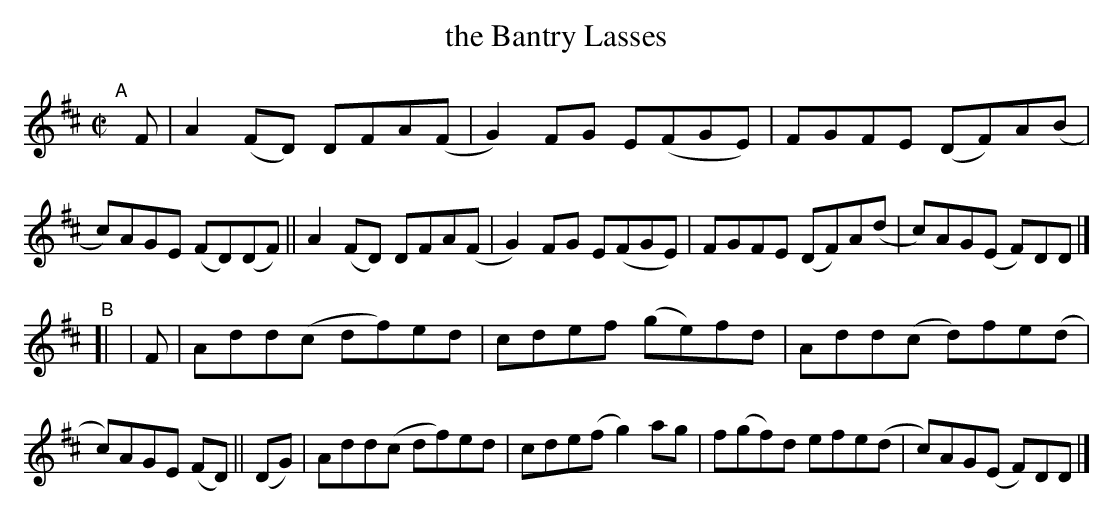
X:1
T: the Bantry Lasses
M: C|
L: 1/8
K: D
"^A"[|] F \
 | A2(FD) DFA(F | G2)FG E(FGE) | FGFE (DF)A(B | c)AGE (FD)(DF) \
|| A2(FD) DFA(F | G2)FG E(FGE) | FGFE (DF)A(d | c)AG(E F)DD |]
"^B"[|\
|   F   | Add(c df)ed | cdef (ge)fd | Add(c d)fe(d | c)AGE (FD) \
|| (DG) | Add(c df)ed | cde(f g2)ag | f(gf)d efe(d | c)AG(E F)DD |]
